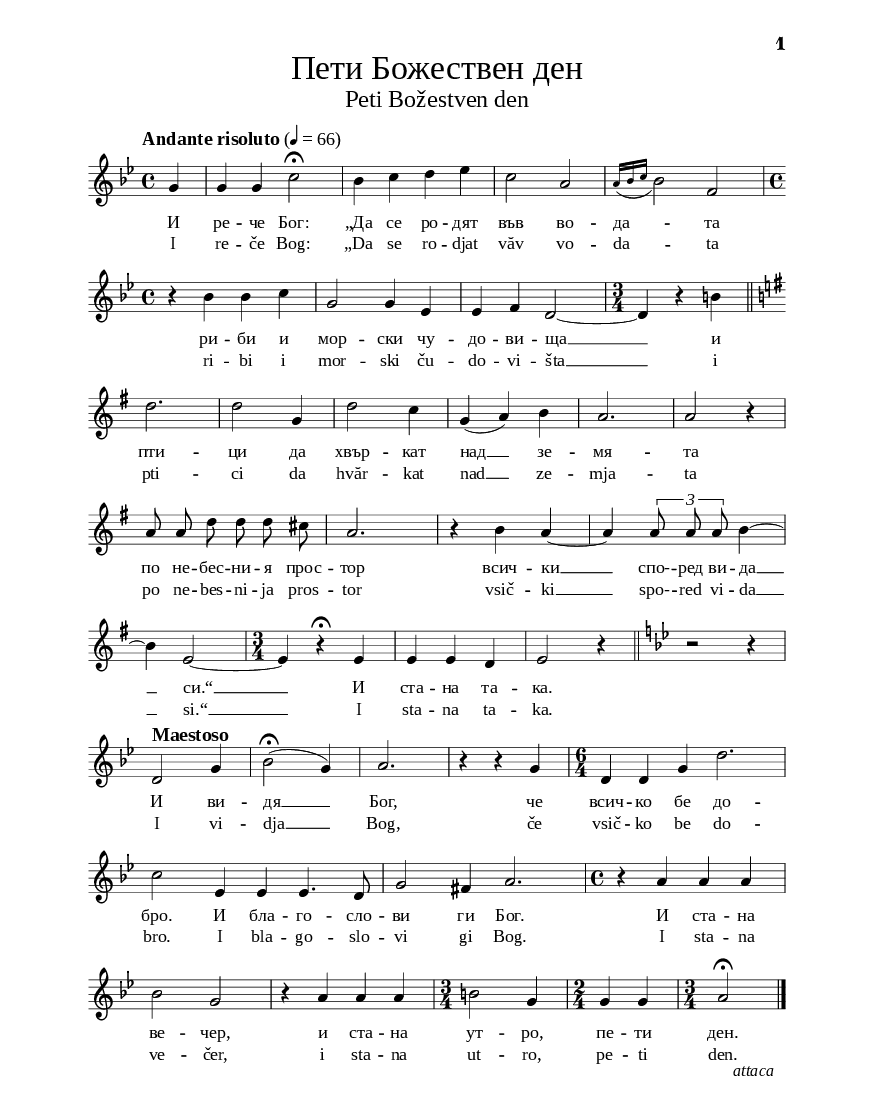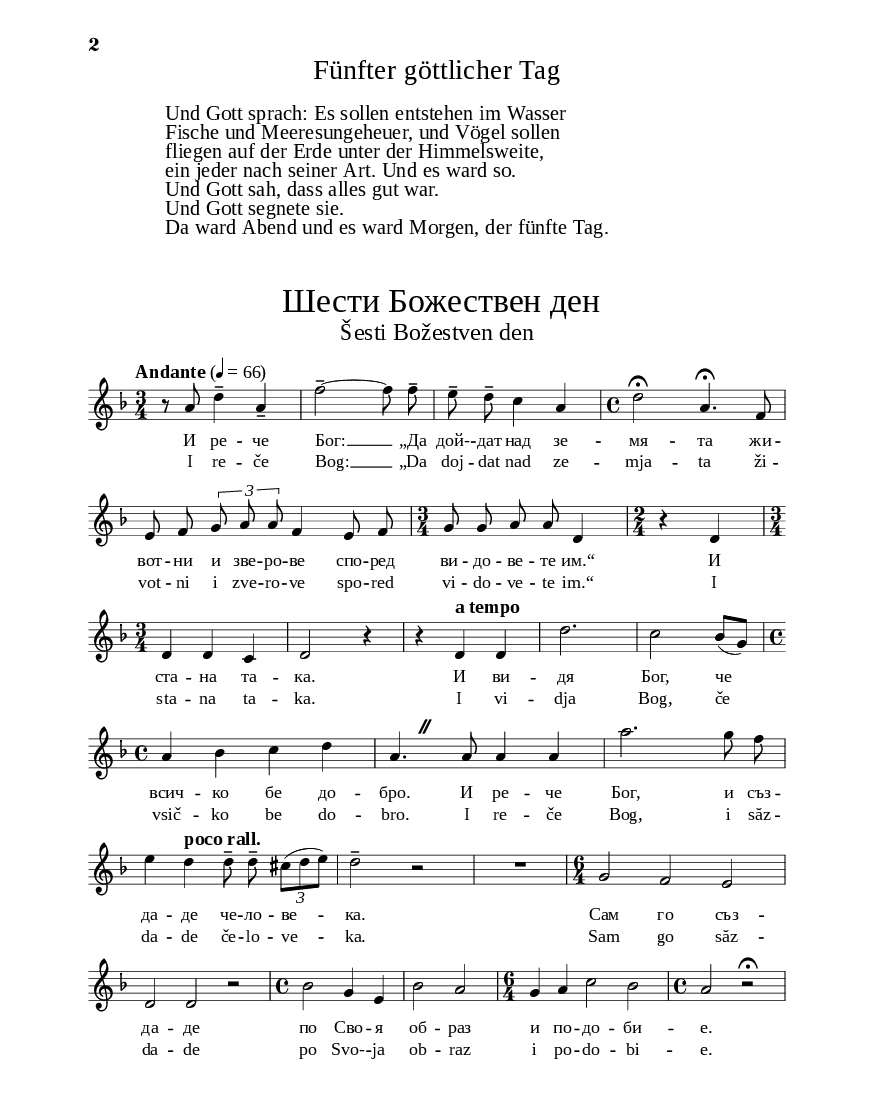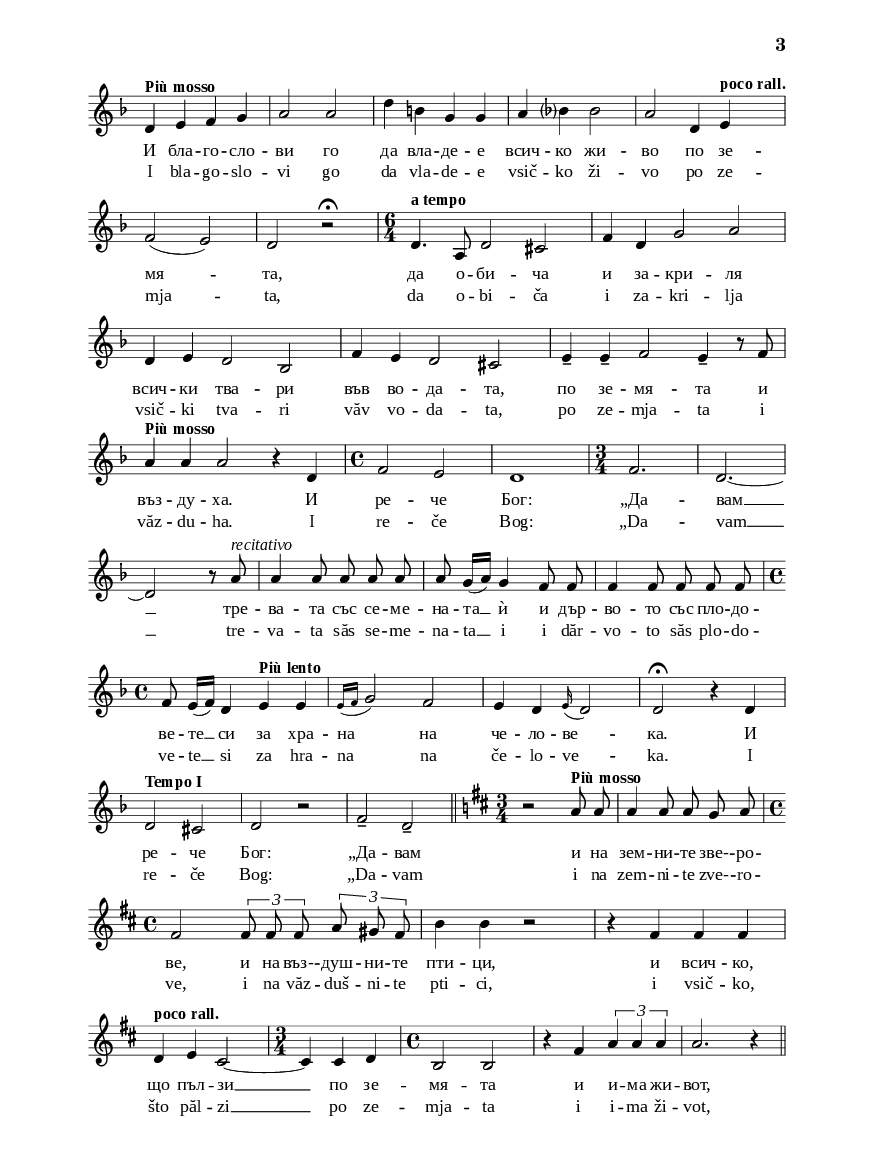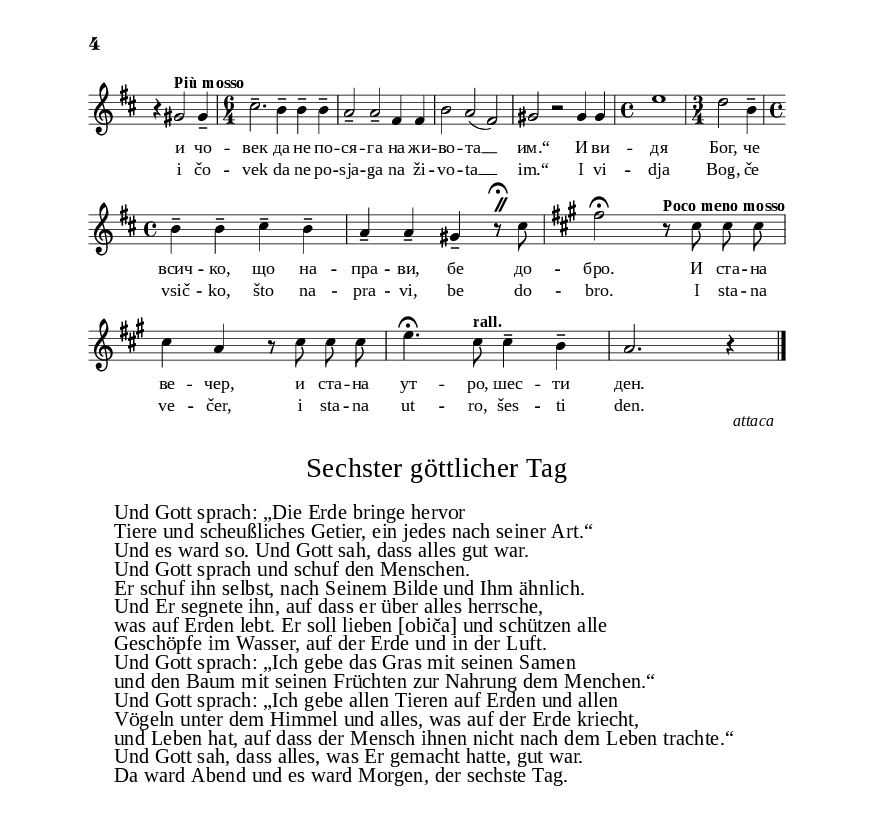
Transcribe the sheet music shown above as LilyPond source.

\version "2.24.3"

% include paper part and global functions
\include "include/globals.ily"

\bookpart {
  \label #'ref195
  \tocItem \markup "     Пети Божествен ден – Peti Božestven den "
  \include "include/bookpart-paper.ily"
  \score {
    \include "include/score-layout.ily"

    \new Voice \absolute {
      \clef treble
      \key g \minor
      \time 4/4
      \tempoFunc "Andante risoluto" 4 "66"
      \autoBeamOff
      \partial 4
      g'4
      | % 146
      g'4 g'4 c''2 ^\fermata | % 147
      bes'4  c''4  d''4  es''4 | % 148
      c''2 a'2 | % 149
      \acciaccatura {  a'16 [ bes' c''] } bes'2 f'2 |
      \time 4/4
      r4  bes'4  bes'4  c''4 | % 151
      g'2 g'4 es'4 | % 152
      es'4 f'4 d'2 ~ | % 153
      \time 3/4  | % 153
      d'4 r4  b'4 \bar "||"
      \break | % 154
      \key g \major | % 154
      d''2. | % 155
      d''2 g'4 | % 156
      d''2  c''4 | % 157
      g'4 ( a'4 )  b'4 | % 158
      a'2. | % 159
      a'2 r4 \break |
      a'8 a'8  d''8  d''8  d''8
      cis''8 | % 161
      a'2. | % 162
      r4  b'4 a'4 ~ | % 163
      a'4 %\once \omit TupletBracket
      \times 2/3  {
        a'8 a'8 a'8
      }
      b'4 ~ \break | % 164
      b'4 e'2 ~  | % 165
      \time 3/4 e'4 r4 ^\fermata e'4 | % 166
      e'4 e'4 d'4 | % 167
      e'2 r4 \bar "||"
      \key bes \major | % 168
      r2 r4 | \break % 169
      \tempo "Maestoso" d'2 g'4 |

      bes'2 ( ^\fermata g'4 ) | % 171
      a'2. | % 172
      r4 r4 g'4 | % 173
      \time 6/4  | % 173
      d'4 d'4 g'4  d''2. \break | % 174
      c''2 es'4 es'4 es'4. d'8 | % 175
      g'2 fis'4 a'2. | % 176
      \time 4/4  | % 176
      r4 a'4 a'4 a'4 | \break % 177
      bes'2 g'2 | % 178
      r4 a'4 a'4 a'4 | % 179
      \time 3/4  | % 179
      b'2 g'4 |
      \time 2/4  |
      g'4 g'4 | % 181
      \time 3/4 | % 181
      a'2 \fermata \bar "|."
    }

    \addlyrics {
      И ре -- че Бог:
      „Да се ро -- дят във во --
      да -- та ри -- би и мор -- ски
      чу -- до -- ви -- ща __  и пти -- ци
      да хвър -- кат над __  зе -- мя --
      та по не -- бес -- ни -- я прос --
      тор всич -- ки __  "спо-" -- ред ви --
      да __ си.“ __  И ста -- на та --
      ка. И ви -- дя __  Бог, че всич --
      ко бе до -- бро. И бла -- го --
      сло -- ви ги Бог. И ста -- на ве
      -- чер, и ста -- на ут -- ро, пе --
      ти ден.}
       \addlyrics {
      I re -- če Bog:
      „Da se ro -- djat văv vo --
      da -- ta ri -- bi i mor -- ski
      ču -- do -- vi -- šta __ i pti -- ci
      da hvăr -- kat nad __  ze -- mja --
      ta po ne -- bes -- ni -- ja pros --
      tor vsič -- ki __  "spo-" -- red vi --
      da __ si.“  __ I sta -- na ta --
      ka. I vi -- dja __  Bog, če vsič --
      ko be do -- bro. I bla -- go --
      slo -- vi gi Bog. I sta -- na ve
      -- čer, i sta -- na ut -- ro, pe --
      ti den.}


        \header {
          title = \titleFunc "Пети Божествен ден" "Peti Božestven den"
        }

        \midi{}

      } % score

      \markup \raise #2.8 \override #'(baseline-skip . 2) {
        \column {
          \fill-line \italic { "" "" \concat {"attaca" "   " }}
        }
      }

      \pageBreak

      % include foreign translation(s) of the song
      \version "2.24.3"

\markup \fill-line { \fontsize #deTitleFontSize "Fünfter göttlicher Tag" }
\markup \null
\markup \null
\markup \fontsize #deCoupletFontSize {
  \hspace #9
  \override #`(baseline-skip . ,deCoupletBaselineSkip)

  \column {
    \line { " " }


  \line { " " Und Gott sprach: Es sollen entstehen im Wasser}

  \line { " "Fische und Meeresungeheuer, und Vögel sollen}

  \line { " "fliegen auf der Erde unter der Himmelsweite,}

  \line { " "ein jeder nach seiner Art. Und es ward so. }

  \line { " " Und Gott sah, dass alles gut war.}

  \line { " "Und Gott segnete sie.}

  \line { " " Da ward Abend und es ward Morgen, der fünfte Tag.}

  }
}


      \markup \empty-three

        \label #'ref195
  \tocItem \markup "     Шести Божествен ден – Šesti Božestven den "

      \include "include/bookpart-paper.ily"
      \score {
        \include "include/score-layout.ily"

        \new Voice \absolute {
          \clef treble
          \key d \minor
          \time 3/4
          \tempoFunc "Andante" 4 "66"
          \autoBeamOff
          r8 a'8  d''4 -- a'4 --
          | % 183
          f''2 ~ --  f''8  f''8 -- | % 184
          e''8 --  d''8 --  c''4 a'4 | % 185
          \time 4/4  | % 185
          d''2 ^\fermata a'4. ^\fermata f'8 \break | % 186
          e'8 f'8
          \times 2/3  {
            g'8  a'8 a'8
          }
          f'4 e'8 f'8 | % 187
          \time 3/4  | % 187
          g'8 g'8 a'8 a'8 d'4 | % 188
          \time 2/4  | % 188
          r4 d'4  \break | % 189
          \time 3/4  | % 189
          d'4 d'4 c'4 |
          d'2 r4 | % 191
          r4 \tempo "a tempo" d'4  d'4 | % 192
          d''2. | % 193
          c''2 bes'8 ( [ g'8 ) ] \break | % 194
          \time 4/4  | % 194
          a'4  bes'4  c''4  d''4  | % 195

          a'4.^\markup {
            \concat { "       " \musicglyph #"scripts.caesura.straight"}
          } a'8 a'4 a'4 | % 196
          a''2.  g''8 f''8 \break | % 197
          e''4 \tempo "poco rall." d''4
          d''8 --  d''8 -- \once \omit TupletBracket
          \times 2/3  {
            cis''8 ( [  d''8  e''8 ) ]
          } |
          d''2  -- r2 | % 199
          R1 |
          \time 6/4  |
          g'2 f'2 e'2 \break | % 201
          d'2 d'2 r2  | % 202
          \time 4/4  | % 202
          bes'2 g'4 e'4 | % 203
          bes'2 a'2 | % 204
          \time 6/4  | % 204
          g'4 a'4  c''2  bes'2 | % 205
          \time 4/4  | % 205
          a'2 r2 ^\fermata \break | % 206
          d'4 ^\markup{ \bold {Più mosso} } e'4 f'4
          g'4 | % 207
          a'2 a'2 | % 208
          d''4  b'4 g'4 g'4 | % 209
          a'4  bes'?4  bes'2 |
          a'2 d'4 e'4  ^\markup{ \bold {poco rall.} } \break  | % 211
          f'2 ( e'2 ) | % 212
          d'2 r2 ^\fermata | % 213
          \time 6/4  | % 213
          d'4. ^\markup{ \bold {a tempo} } a8 d'2
          cis'2 | % 214
          f'4 d'4 g'2 a'2 \break | % 215
          d'4 e'4 d'2 bes2 | % 216
          f'4 e'4 d'2 cis'2 | % 217
          e'4 -- e'4 -- f'2 e'4 -- r8
          f'8 \break | % 218
          a'4 ^\markup{ \bold {Più mosso} } a'4 a'2 r4
          d'4 | % 219
          \time 4/4  | % 219
          f'2 e'2 |
          d'1  | % 221
          \time 3/4  | % 221
          f'2. | % 222
          d'2. ~ \break | % 223
          d'2 r8 a'8 ^\markup{ \italic {recitativo} } | % 224
          a'4 a'8 a'8 a'8 a'8 | % 225
          a'8 g'16 ( [ a'16 ) ] g'4 f'8
          f'8 | % 226
          f'4 f'8 f'8 f'8 f'8 \break | % 227
          \time 4/4  | % 227
          f'8 e'16 ( [ f'16 ) ] d'4 e'4 ^\markup{ \bold {Più lento} }  e'4 |
          \grace { e'16 [ ( f' ]  } g'2 ) f'2 |
          e'4 d' \grace {
            e'16 (} d'2 ) |
            d'2 \fermata r4 d'4 |
            d'2 ^\markup{ \bold {Tempo I} } cis'2 | % 232
            d'2 r2 | % 233
            f'2 -- d'2 -- | \bar "||" % 234
            \time 3/4  | % 234
            \key d \major r2 a'8 ^\markup{ \bold {Più mosso} } a'8  | % 235
            a'4 a'8 a'8 g'8 a'8 \break | % 236
            \time 4/4  | % 236
            fis'2
            \times 2/3  {
              fis'8  fis'8 fis'8
            }
            \times 2/3  {
              a'8  gis'8 fis'8
            }
            

           | % 237
            b'4  b'4 r2  | % 238
            r4 fis'4 fis'4 fis'4  | \break % 239
            d'4 ^\markup{ \bold {poco rall.} } e'4 cis'2~ |
            \time 3/4  |
            cis'4 cis'4 d'4 | % 241
            \time 4/4  | % 241
            b2 b2 | % 242
            r4 fis'4 \times 2/3 {
              a'4 a'4 a'4
            }
            | % 243
            a'2. r4 \break | \bar "||"% 244
            r4 gis'2 ^\markup{ \bold {Più mosso} } gis'4 -- | % 245
            \time 6/4  | % 245
            cis''2. --  b'4 --  b'4 --  b'4
            -- | % 246
            a'2 -- a'2 -- fis'4 fis'4
            | % 247
            b'2 a'2 ( fis'2 ) | % 248
            gis'2 r2 gis'4 gis'4 | % 249
            \time 4/4  | % 249
            e''1 |
            \time 3/4  |
            d''2  b'4 -- | % 251
            \time 4/4  | \break % 251
            b'4 --  b'4 --  cis''4 --  b'4
            -- | % 252
            a'4 -- a'4 -- gis'4 -- r8
            ^\markup {
              \musicglyph #"scripts.caesura.straight"
            }
            ^\fermata
            cis''8  |  % 253
             \key a \major 
            fis''2 ^\fermata r8  ^\markup{ \bold {Poco meno mosso} } cis''8
            cis''8  cis''8  \break | % 254
            cis''4 a'4 r8  cis''8  cis''8
            cis''8 | % 255
            e''4. ^\fermata  cis''8 ^\markup{ \bold {rall.} }
            cis''4 --  b'4 -- | % 256
            a'2. r4 \bar "|."


          }
          \addlyrics {
            И ре -- че Бог: __  „Да
            "дой-" -- дат над зе -- мя -- та жи --
            вот -- ни и зве -- ро -- ве спо --
            ред ви -- до -- ве -- те им.“ И
            ста -- на та -- ка. И ви -- дя Бог,
            че  всич -- ко бе до -- бро. И
            ре -- че Бог, и съз -- да -- де че
            -- ло -- ве --  ка. Сам го съз
            -- да -- де по Сво -- я об -- раз и
            по -- до -- би -- е. И бла -- го --
            сло -- ви го да вла -- де -- е
            всич -- ко жи -- во по зе -- мя
            -- та, да о -- би -- ча и за --
            кри -- ля всич -- ки тва -- ри във
            во -- да -- та, по зе -- мя -- та и
            въз -- ду -- ха. И ре -- че Бог:
            „Да -- вам  __ тре -- ва -- та
            със се -- ме -- на -- та __  ѝ и
            дър -- во -- то със пло -- до -- ве
            -- те __  си за хра --
            на на че -- ло --  ве -- ка. И ре --
            че Бог: „Да -- вам и на зем --
            ни -- те "зве-" -- ро -- ве, и на "въз-"
            -- душ -- ни -- те пти -- ци, и всич
            -- ко, що пъл -- зи __ по зе -- мя
            -- та и и -- ма жи -- вот, и чо --
            век да не по -- ся -- га на жи --
            во -- та __ им.“ И ви -- дя Бог,
            че всич -- ко, що на -- пра -- ви,
            бе до -- бро. И ста -- на ве --
            чер, и ста -- на ут -- ро, шес --
            ти ден.
          }
                   \addlyrics {
            I re -- če Bog: __  „Da
            doj -- dat nad ze -- mja -- ta ži --
            vot -- ni i zve -- ro -- ve spo --
            red vi -- do -- ve -- te im.“ I
            sta -- na ta -- ka. I vi -- dja Bog,
            če  vsič -- ko be do -- bro. I
            re -- če Bog, i săz -- da -- de če
            -- lo -- ve --  ka. Sam go săz
            -- da -- de po "Svo-" -- ja ob -- raz i
            po -- do -- bi -- e. I bla -- go --
            slo -- vi go da vla -- de -- e
            vsič -- ko ži -- vo po ze -- mja
            -- ta, da o -- bi -- ča i za --
            kri -- lja vsič -- ki tva -- ri văv
            vo -- da -- ta, po ze -- mja -- ta i
            văz -- du -- ha. I re -- če Bog:
            „Da -- vam  __ tre -- va -- ta
            săs se -- me -- na -- ta __  i i
            dăr -- vo -- to săs plo -- do -- ve
            -- te __  si za hra --
            na na če -- lo --  ve -- ka. I re --
            če Bog: „Da -- vam i na zem --
            ni -- te "zve-" -- ro -- ve, i na văz
            -- duš -- ni -- te pti -- ci, i vsič
            -- ko, što păl -- zi __ po ze -- mja
            -- ta i i -- ma ži -- vot, i čo --
            vek da ne po -- sja -- ga na ži --
            vo -- ta __ im.“ I vi -- dja Bog,
            če vsič -- ko, što na -- pra -- vi,
            be do -- bro. I sta -- na ve --
            čer, i sta -- na ut -- ro, šes --
            ti den.
          }


          \header {
            title = \titleFunc " Шести Божествен ден" "Šesti Božestven den"
          }

          \midi{}

        } % score

        \markup \raise #2.8 \override #'(baseline-skip . 2) {
          \column {
            \fill-line \italic { "" "" \concat {"attaca" "   " }}
          }
        }

        \markup \empty-one

        % include foreign translation(s) of the song
        \version "2.24.3"

\markup \fill-line { \fontsize #deTitleFontSize "Sechster göttlicher Tag" }
\markup \null
\markup \null
\markup \fontsize #deCoupletFontSize {
  \hspace #2
  \override #`(baseline-skip . ,deCoupletBaselineSkip)

  \column {
    \line { " " }


\line { " "Und Gott sprach: „Die Erde bringe hervor }

\line { " " Tiere und scheußliches Getier, ein jedes nach seiner Art.“ }

\line { " " Und es ward so. Und Gott sah, dass alles gut war. }

\line { " " Und Gott sprach und schuf den Menschen. }

\line { " "Er schuf ihn selbst, nach Seinem Bilde und Ihm ähnlich. }

\line { " "Und Er segnete ihn, auf dass er über alles herrsche, }

\line { " "was auf Erden lebt. Er soll lieben [običa] und schützen alle }

\line { " "Geschöpfe im Wasser, auf der Erde und in der Luft. }

\line { " " Und Gott sprach: „Ich gebe das Gras mit seinen Samen}

\line { " " und den Baum mit seinen Früchten zur Nahrung dem Menchen.“ }

\line { " "Und Gott sprach: „Ich gebe allen Tieren auf Erden und allen }

\line { " "Vögeln unter dem Himmel und alles, was auf der Erde kriecht, }

\line { " " und Leben hat, auf dass der Mensch ihnen nicht nach dem Leben trachte.“ }

\line { " " Und Gott sah, dass alles, was Er gemacht hatte, gut war.  }

\line { " " Da ward Abend und es ward Morgen, der sechste Tag.}

  }
}


      } % bookpart

      % Più mosso
      %
